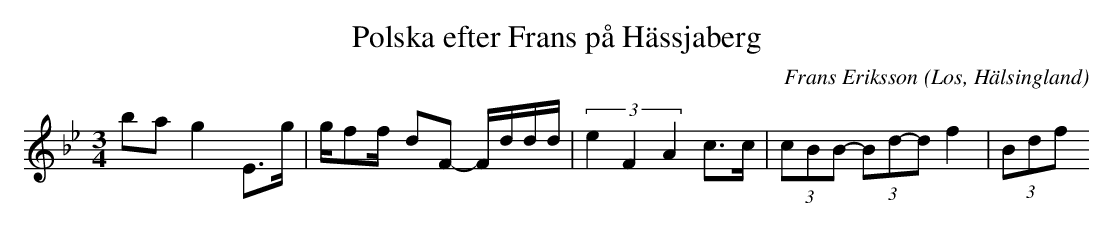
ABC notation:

X:1
T:Polska efter Frans på Hässjaberg
O:Los, Hälsingland
M:3/4
C:Frans Eriksson
K:Bb
ba g2 E>g |g/ff/- dF- F/d/d/d/|(3e2F2A2 c>c| (3cBB -(3Bd-d f2|-(3Bdf
